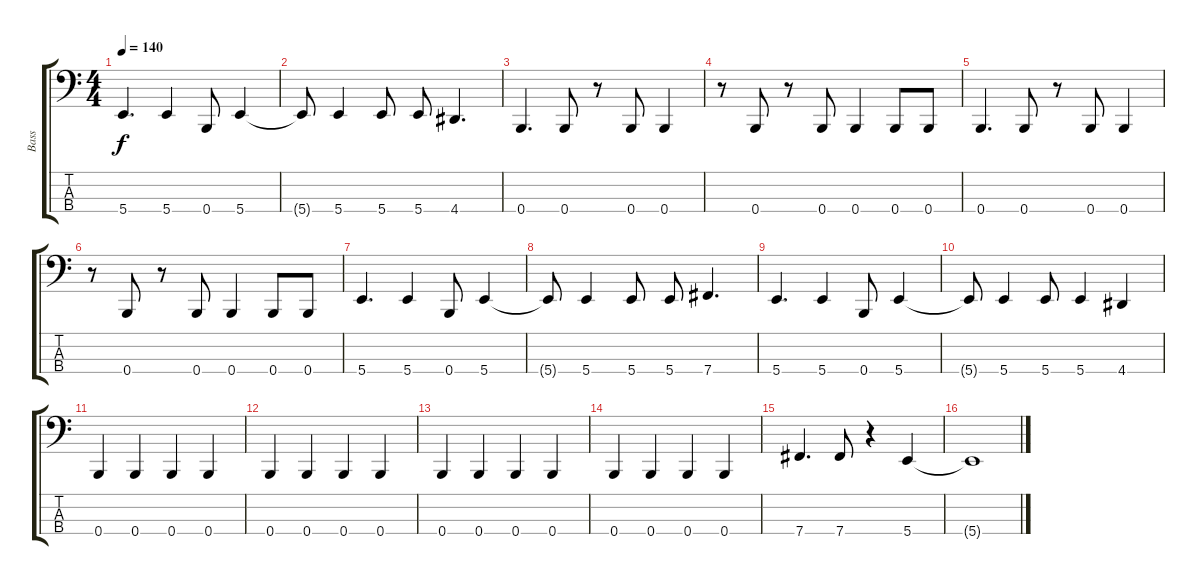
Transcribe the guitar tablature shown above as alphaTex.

\track ("Bass" "Bass") {instrument electricbassfinger}
\staff {score tabs}
\tuning (E2 B1 Gb1 B0) {hide}
\ts (4 4)
\tempo 140
\clef f4
\ks c
5.4.4{d dy f} 5.4.4 0.4.8 5.4.4 |
5.4{t}.8 5.4.4 5.4.8 5.4.8 4.4.4{d} |
0.4.4{d} 0.4.8 r.8 0.4.8 0.4.4 |
r.8 0.4.8 r.8 0.4.8 0.4.4 0.4.8 0.4.8 |
0.4.4{d} 0.4.8 r.8 0.4.8 0.4.4 |
r.8 0.4.8 r.8 0.4.8 0.4.4 0.4.8 0.4.8 |
5.4.4{d} 5.4.4 0.4.8 5.4.4 |
5.4{t}.8 5.4.4 5.4.8 5.4.8 7.4.4{d} |
5.4.4{d} 5.4.4 0.4.8 5.4.4 |
5.4{t}.8 5.4.4 5.4.8 5.4.4 4.4.4 |
0.4.4 0.4.4 0.4.4 0.4.4 |
0.4.4 0.4.4 0.4.4 0.4.4 |
0.4.4 0.4.4 0.4.4 0.4.4 |
0.4.4 0.4.4 0.4.4 0.4.4 |
7.4.4{d} 7.4.8 r.4 5.4.4 |
5.4{t}.1
